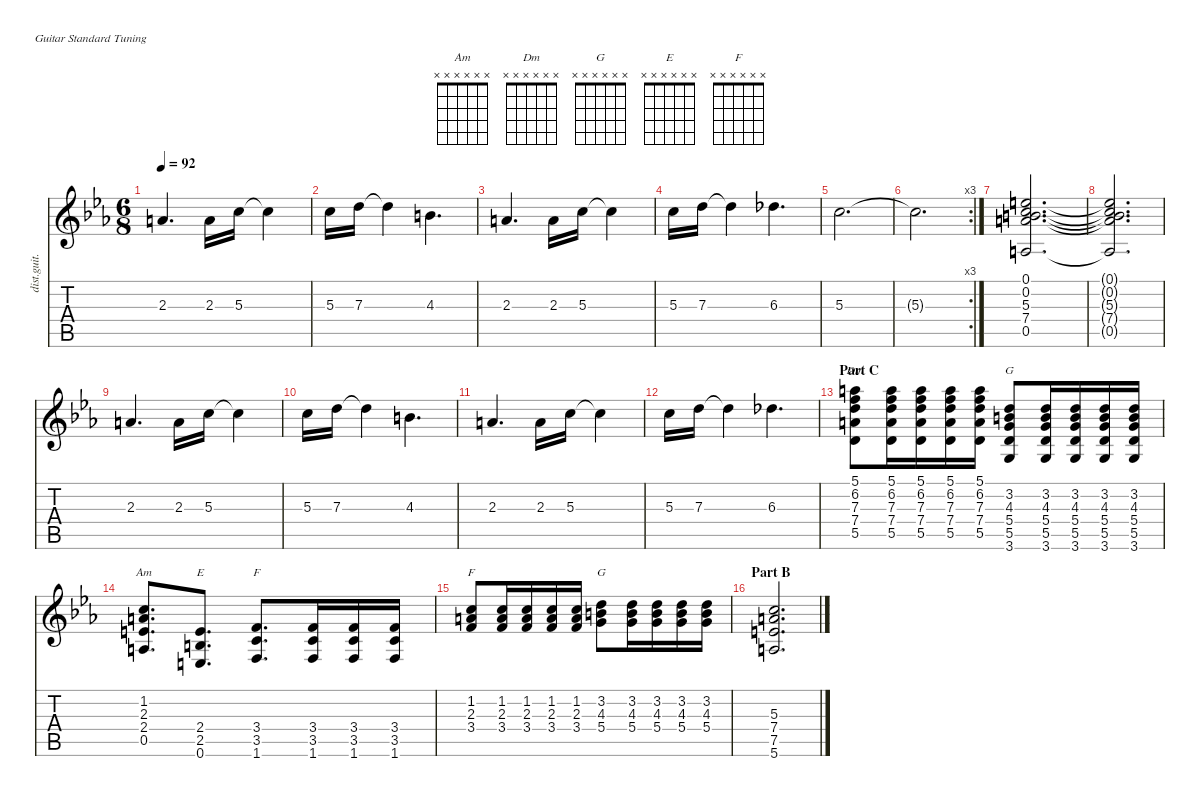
\defaultSystemsLayout 4
\hideDynamics
\bracketExtendMode nobrackets
\track ("Guitar - Peter Lindgren" "dist.guit.") {instrument distortionguitar}
\staff {score tabs}
\tuning (E4 B3 G3 D3 A2 E2)
\chord ("Am" x x x x x x)
\chord ("Dm" x x x x x x)
\chord ("G" x x x x x x)
\chord ("E" x x x x x x)
\chord ("F" x x x x x x)
\ts (6 8)
\tempo 92
\clef g2
\ks cminor
2.3{acc forcenatural}.4{d dy f} 2.3{acc forcenatural}.16 5.3{acc forcenatural}.16 5.3{t acc forcenatural}.4 |
5.3{acc forcenatural}.16 7.3{acc forcenatural}.16 7.3{t acc forcenatural}.4 4.3{acc forcenatural}.4{d} |
2.3{acc forcenatural}.4{d} 2.3{acc forcenatural}.16 5.3{acc forcenatural}.16 5.3{t acc forcenatural}.4 |
5.3{acc forcenatural}.16 7.3{acc forcenatural}.16 7.3{t acc forcenatural}.4 6.3{acc b}.4{d} |
5.3{acc forcenatural}.2{d} |
\rc 3
5.3{t acc forcenatural}.2{d} |
(0.1{acc forcenatural} 0.2{acc forcenatural} 5.3{acc forcenatural} 7.4{acc forcenatural} 0.5{acc forcenatural}).2{d} |
(0.1{t acc forcenatural} 0.2{t acc forcenatural} 5.3{t acc forcenatural} 7.4{t acc forcenatural} 0.5{t acc forcenatural}).2{d} |
2.3{acc forcenatural}.4{d} 2.3{acc forcenatural}.16 5.3{acc forcenatural}.16 5.3{t acc forcenatural}.4 |
5.3{acc forcenatural}.16 7.3{acc forcenatural}.16 7.3{t acc forcenatural}.4 4.3{acc forcenatural}.4{d} |
2.3{acc forcenatural}.4{d} 2.3{acc forcenatural}.16 5.3{acc forcenatural}.16 5.3{t acc forcenatural}.4 |
5.3{acc forcenatural}.16 7.3{acc forcenatural}.16 7.3{t acc forcenatural}.4 6.3{acc b}.4{d} |
\section ("" "Part C")
(5.1{acc forcenatural} 6.2{acc forcenatural} 7.3{acc forcenatural} 7.4{acc forcenatural} 5.5{acc forcenatural}).8{ch "Dm"} (5.1{acc forcenatural} 6.2{acc forcenatural} 7.3{acc forcenatural} 7.4{acc forcenatural} 5.5{acc forcenatural}).16 (5.1{acc forcenatural} 6.2{acc forcenatural} 7.3{acc forcenatural} 7.4{acc forcenatural} 5.5{acc forcenatural}).16 (5.1{acc forcenatural} 6.2{acc forcenatural} 7.3{acc forcenatural} 7.4{acc forcenatural} 5.5{acc forcenatural}).16 (5.1{acc forcenatural} 6.2{acc forcenatural} 7.3{acc forcenatural} 7.4{acc forcenatural} 5.5{acc forcenatural}).16 (3.2{acc forcenatural} 4.3{acc forcenatural} 5.4{acc forcenatural} 5.5{acc forcenatural} 3.6{acc forcenatural}).8{ch "G"} (3.2{acc forcenatural} 4.3{acc forcenatural} 5.4{acc forcenatural} 5.5{acc forcenatural} 3.6{acc forcenatural}).16 (3.2{acc forcenatural} 4.3{acc forcenatural} 5.4{acc forcenatural} 5.5{acc forcenatural} 3.6{acc forcenatural}).16 (3.2{acc forcenatural} 4.3{acc forcenatural} 5.4{acc forcenatural} 5.5{acc forcenatural} 3.6{acc forcenatural}).16 (3.2{acc forcenatural} 4.3{acc forcenatural} 5.4{acc forcenatural} 5.5{acc forcenatural} 3.6{acc forcenatural}).16 |
(1.2{acc forcenatural} 2.3{acc forcenatural} 2.4{acc forcenatural} 0.5{acc forcenatural}).8{d ch "Am"} (2.4{acc forcenatural} 2.5{acc forcenatural} 0.6{acc forcenatural}).8{d ch "E"} (3.4{acc forcenatural} 3.5{acc forcenatural} 1.6{acc forcenatural}).8{d ch "F"} (3.4{acc forcenatural} 3.5{acc forcenatural} 1.6{acc forcenatural}).16 (3.4{acc forcenatural} 3.5{acc forcenatural} 1.6{acc forcenatural}).16 (3.4{acc forcenatural} 3.5{acc forcenatural} 1.6{acc forcenatural}).16 |
(1.2{acc forcenatural} 2.3{acc forcenatural} 3.4{acc forcenatural}).8{ch "F"} (1.2{acc forcenatural} 2.3{acc forcenatural} 3.4{acc forcenatural}).16 (1.2{acc forcenatural} 2.3{acc forcenatural} 3.4{acc forcenatural}).16 (1.2{acc forcenatural} 2.3{acc forcenatural} 3.4{acc forcenatural}).16 (1.2{acc forcenatural} 2.3{acc forcenatural} 3.4{acc forcenatural}).16 (3.2{acc forcenatural} 4.3{acc forcenatural} 5.4{acc forcenatural}).8{ch "G"} (3.2{acc forcenatural} 4.3{acc forcenatural} 5.4{acc forcenatural}).16 (3.2{acc forcenatural} 4.3{acc forcenatural} 5.4{acc forcenatural}).16 (3.2{acc forcenatural} 4.3{acc forcenatural} 5.4{acc forcenatural}).16 (3.2{acc forcenatural} 4.3{acc forcenatural} 5.4{acc forcenatural}).16 |
\section ("" "Part B")
(5.3{acc forcenatural} 7.4{acc forcenatural} 7.5{acc forcenatural} 5.6{acc forcenatural}).2{d}
